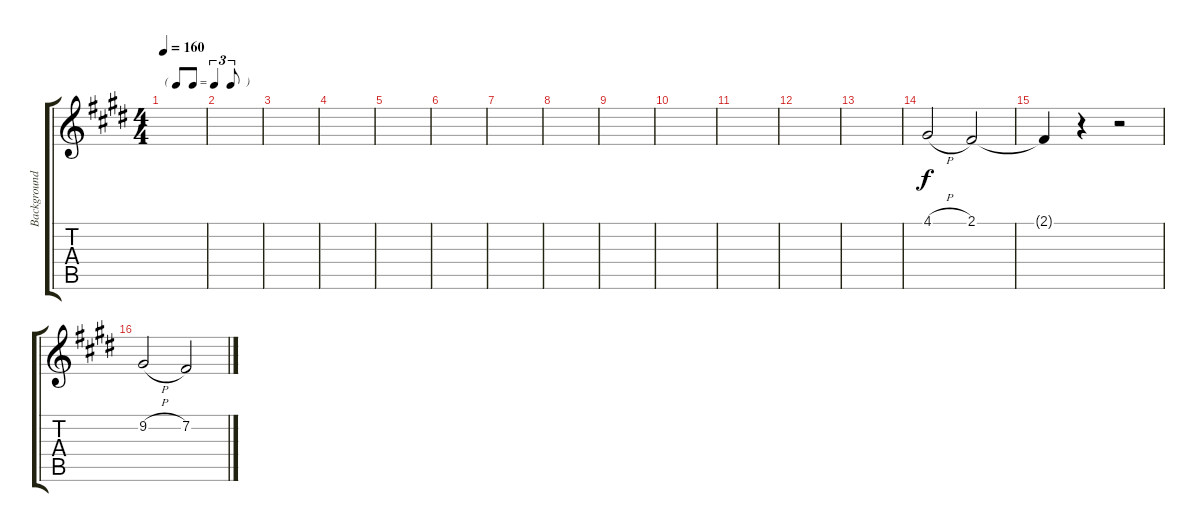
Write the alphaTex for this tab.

\track ("Background Vocals" "Background") {instrument flute}
\staff {score tabs}
\tuning (E4 B3 G3 D3 A2 E2) {hide}
\ts (4 4)
\tf triplet8th
\tempo 160
\clef g2
\ks e
|
|
|
|
|
|
|
|
|
|
|
|
|
4.1{h}.2 2.1.2 |
2.1{t}.4 r.4 r.2 |
9.2{h}.2 7.2{h}.2
